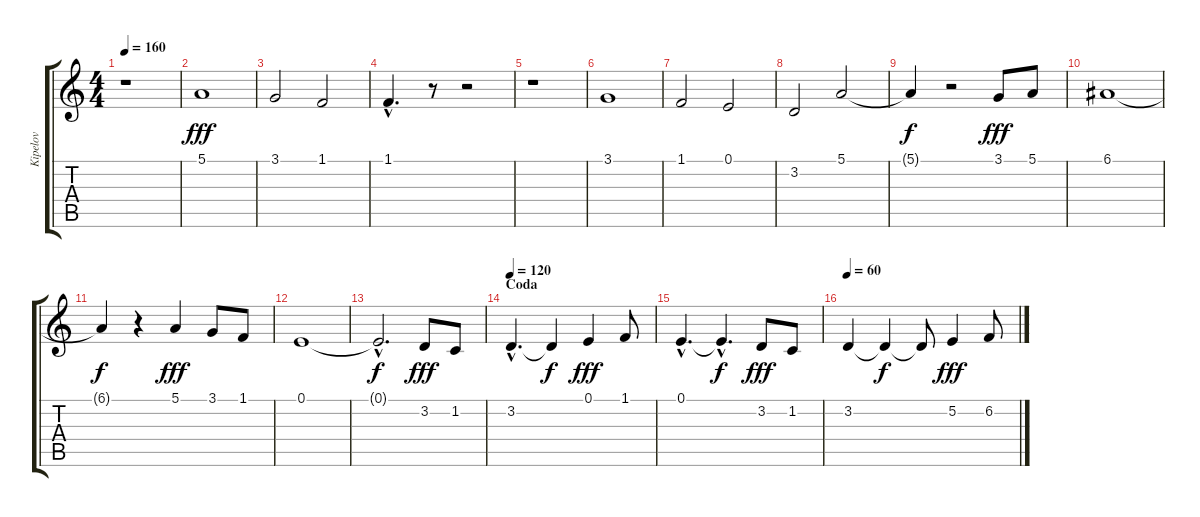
\track ("Kipelov" "Kipelov") {instrument tenorsax}
\staff {score tabs}
\tuning (E4 B3 G3 D3 A2 E2) {hide}
\ts (4 4)
\tempo 160
\clef g2
\ks c
r.1{dy fff} |
5.1.1 |
3.1.2 1.1.2 |
1.1{hac}.4{d} r.8 r.2 |
r.1 |
3.1.1 |
1.1.2 0.1.2 |
3.2.2 5.1.2 |
5.1{t}.4{dy f} r.2 3.1.8{dy fff} 5.1.8 |
6.1.1 |
6.1{t}.4{dy f} r.4 5.1.4{dy fff} 3.1.8 1.1.8 |
0.1.1 |
0.1{hac t}.2{d dy f} 3.2.8{dy fff} 1.2.8 |
\section ("" "Coda")
\tempo 120
3.2{hac}.4{d} 3.2{t}.4{dy f} 0.1.4{dy fff} 1.1.8 |
0.1{hac}.4{d} 0.1{hac t}.4{d dy f} 3.2.8{dy fff} 1.2.8 |
\tempo 60
3.2.4 3.2{t}.4{dy f} 3.2{t}.8 5.2.4{dy fff} 6.2.8
